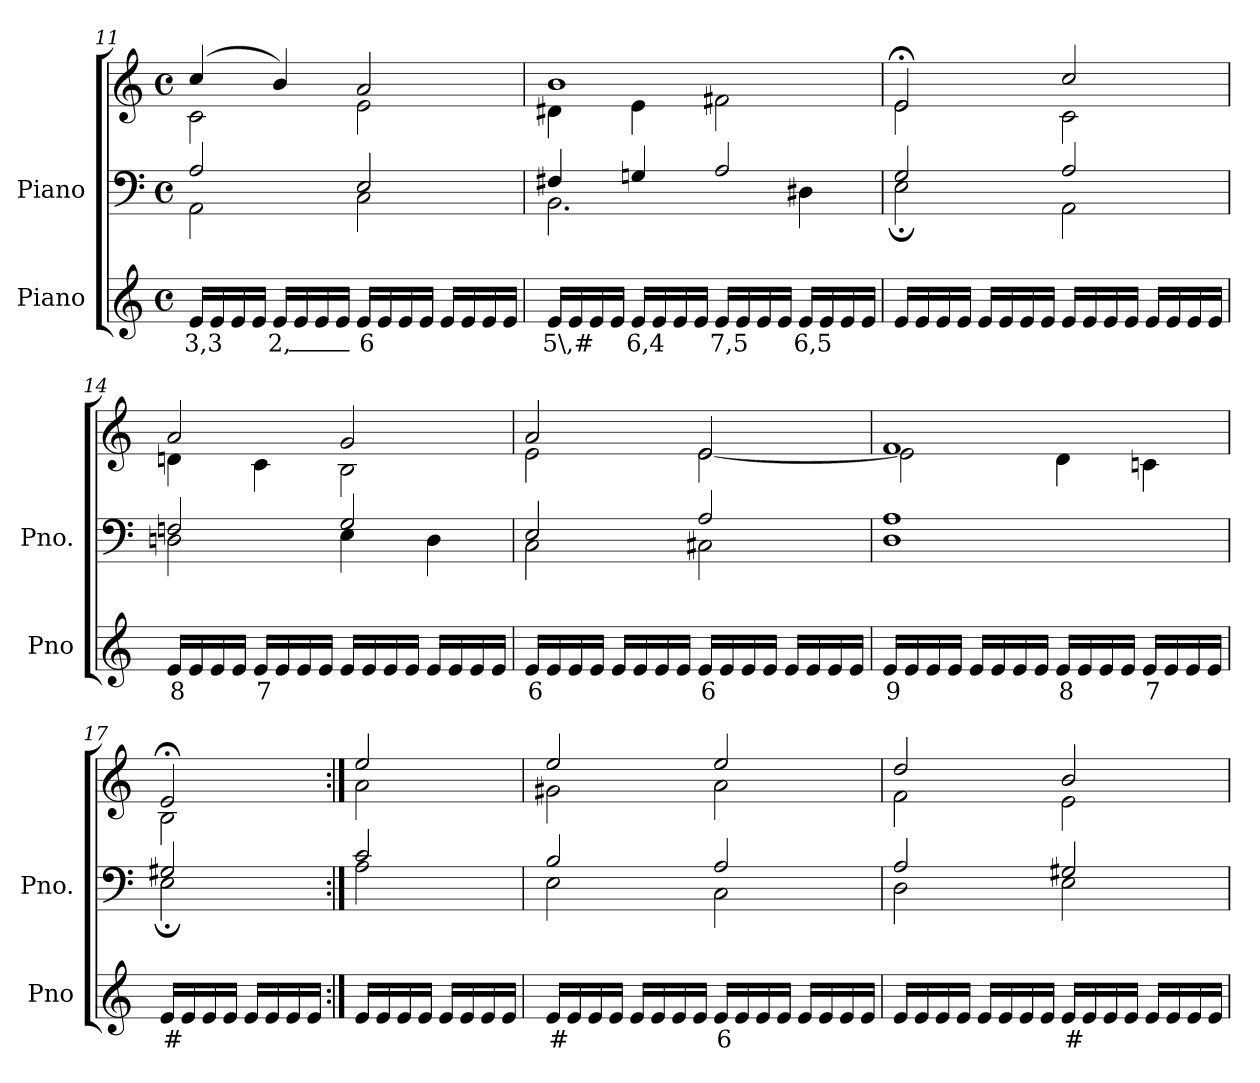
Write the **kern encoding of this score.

**kern	**text	**kern	**kern
*part2	*part2	*part1	*part1
*staff3	*staff3	*staff2	*staff1
*I"Piano	*	*I"Piano	*
*I'Pno	*	*I'Pno.	*
*clefG2	*	*clefF4	*clefG2
*k[]	*	*k[]	*k[]
*M4/4	*	*M4/4	*M4/4
*met(c)	*	*met(c)	*met(c)
=11	=11	=11	=11
!	!LO:LY:b	!	!
*	*	*^	*^
16e/LL	3,3	2A/	2AA\	(>4cc/	2c\
16e/	.	.	.	.	.
16e/	.	.	.	.	.
16e/JJ	.	.	.	.	.
!	!LO:LY:b	!	!	!	!
16e/LL	2,_	.	.	4b/)	.
16e/	.	.	.	.	.
16e/	.	.	.	.	.
16e/JJ	.	.	.	.	.
!	!LO:LY:b	!	!	!	!
16e/LL	6	2E/	2C\	2a/	2e\
16e/	.	.	.	.	.
16e/	.	.	.	.	.
16e/JJ	.	.	.	.	.
16e/LL	.	.	.	.	.
16e/	.	.	.	.	.
16e/	.	.	.	.	.
16e/JJ	.	.	.	.	.
=12	=12	=12	=12	=12	=12
!	!LO:LY:b	!	!	!	!
16e/LL	5\,#	4F#X/	2.BB\	1b	4d#X\
16e/	.	.	.	.	.
16e/	.	.	.	.	.
16e/JJ	.	.	.	.	.
!	!LO:LY:b	!	!	!	!
16e/LL	6,4	4Gn/	.	.	4e\
16e/	.	.	.	.	.
16e/	.	.	.	.	.
16e/JJ	.	.	.	.	.
!	!LO:LY:b	!	!	!	!
16e/LL	7,5	2A/	.	.	2f#X\
16e/	.	.	.	.	.
16e/	.	.	.	.	.
16e/JJ	.	.	.	.	.
!	!LO:LY:b	!	!	!	!
16e/LL	6,5	.	4D#X\	.	.
16e/	.	.	.	.	.
16e/	.	.	.	.	.
16e/JJ	.	.	.	.	.
=13	=13	=13	=13	=13	=13
16e/LL	.	2G/	2E;\	2e;</	2e\
16e/	.	.	.	.	.
16e/	.	.	.	.	.
16e/JJ	.	.	.	.	.
16e/LL	.	.	.	.	.
16e/	.	.	.	.	.
16e/	.	.	.	.	.
16e/JJ	.	.	.	.	.
16e/LL	.	2A/	2AA\	2cc/	2c\
16e/	.	.	.	.	.
16e/	.	.	.	.	.
16e/JJ	.	.	.	.	.
16e/LL	.	.	.	.	.
16e/	.	.	.	.	.
16e/	.	.	.	.	.
16e/JJ	.	.	.	.	.
=14	=14	=14	=14	=14	=14
!	!LO:LY:b	!	!	!	!
16e/LL	8	2Fn/	2Dn\	2a/	4dn\
16e/	.	.	.	.	.
16e/	.	.	.	.	.
16e/JJ	.	.	.	.	.
!	!LO:LY:b	!	!	!	!
16e/LL	7	.	.	.	4c\
16e/	.	.	.	.	.
16e/	.	.	.	.	.
16e/JJ	.	.	.	.	.
16e/LL	.	2G/	4E\	2g/	2B\
16e/	.	.	.	.	.
16e/	.	.	.	.	.
16e/JJ	.	.	.	.	.
!	!LO:LY:b	!	!	!	!
16e/LL	_	.	4D\	.	.
16e/	.	.	.	.	.
16e/	.	.	.	.	.
16e/JJ	.	.	.	.	.
=15	=15	=15	=15	=15	=15
!	!LO:LY:b	!	!	!	!
16e/LL	6	2E/	2C\	2a/	2e\
16e/	.	.	.	.	.
16e/	.	.	.	.	.
16e/JJ	.	.	.	.	.
16e/LL	.	.	.	.	.
16e/	.	.	.	.	.
16e/	.	.	.	.	.
16e/JJ	.	.	.	.	.
!	!LO:LY:b	!	!	!	!
16e/LL	6	2A/	2C#X\	2e/	[2e\
16e/	.	.	.	.	.
16e/	.	.	.	.	.
16e/JJ	.	.	.	.	.
16e/LL	.	.	.	.	.
16e/	.	.	.	.	.
16e/	.	.	.	.	.
16e/JJ	.	.	.	.	.
=16	=16	=16	=16	=16	=16
!	!LO:LY:b	!	!	!	!
16e/LL	9	1A	1D	1f	2e\]
16e/	.	.	.	.	.
16e/	.	.	.	.	.
16e/JJ	.	.	.	.	.
16e/LL	.	.	.	.	.
16e/	.	.	.	.	.
16e/	.	.	.	.	.
16e/JJ	.	.	.	.	.
!	!LO:LY:b	!	!	!	!
16e/LL	8	.	.	.	4d\
16e/	.	.	.	.	.
16e/	.	.	.	.	.
16e/JJ	.	.	.	.	.
!	!LO:LY:b	!	!	!	!
16e/LL	7	.	.	.	4cn\
16e/	.	.	.	.	.
16e/	.	.	.	.	.
16e/JJ	.	.	.	.	.
=17	=17	=17	=17	=17	=17
!	!LO:LY:b	!	!	!	!
16e/LL	#	2G#X/	2E;\	2e;</	2B\
16e/	.	.	.	.	.
16e/	.	.	.	.	.
16e/JJ	.	.	.	.	.
16e/LL	.	.	.	.	.
16e/	.	.	.	.	.
16e/	.	.	.	.	.
16e/JJ	.	.	.	.	.
=18:|!	=18:|!	=18:|!	=18:|!	=18:|!	=18:|!
16e/LL	.	2c/	2A\	2ee/	2a\
16e/	.	.	.	.	.
16e/	.	.	.	.	.
16e/JJ	.	.	.	.	.
16e/LL	.	.	.	.	.
16e/	.	.	.	.	.
16e/	.	.	.	.	.
16e/JJ	.	.	.	.	.
=19	=19	=19	=19	=19	=19
!	!LO:LY:b	!	!	!	!
16e/LL	#	2B/	2E\	2ee/	2g#X\
16e/	.	.	.	.	.
16e/	.	.	.	.	.
16e/JJ	.	.	.	.	.
16e/LL	.	.	.	.	.
16e/	.	.	.	.	.
16e/	.	.	.	.	.
16e/JJ	.	.	.	.	.
!	!LO:LY:b	!	!	!	!
16e/LL	6	2A/	2C\	2ee/	2a\
16e/	.	.	.	.	.
16e/	.	.	.	.	.
16e/JJ	.	.	.	.	.
16e/LL	.	.	.	.	.
16e/	.	.	.	.	.
16e/	.	.	.	.	.
16e/JJ	.	.	.	.	.
=20	=20	=20	=20	=20	=20
16e/LL	.	2A/	2D\	2dd/	2f\
16e/	.	.	.	.	.
16e/	.	.	.	.	.
16e/JJ	.	.	.	.	.
16e/LL	.	.	.	.	.
16e/	.	.	.	.	.
16e/	.	.	.	.	.
16e/JJ	.	.	.	.	.
!	!LO:LY:b	!	!	!	!
16e/LL	#	2G#X/	2E\	2b/	2e\
16e/	.	.	.	.	.
16e/	.	.	.	.	.
16e/JJ	.	.	.	.	.
16e/LL	.	.	.	.	.
16e/	.	.	.	.	.
16e/	.	.	.	.	.
16e/JJ	.	.	.	.	.
*	*	*v	*v	*	*
*	*	*	*v	*v
=	=	=	=
*-	*-	*-	*-
